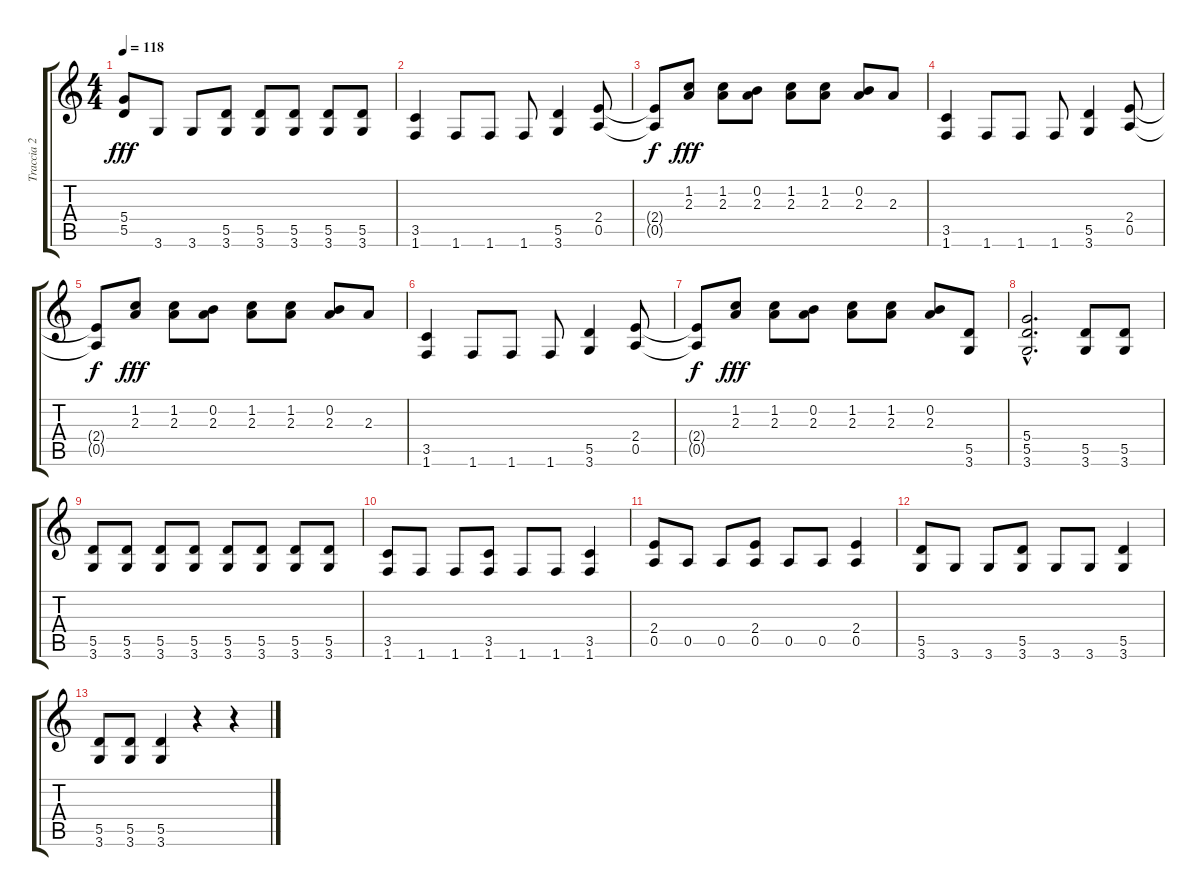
\track ("Traccia 2" "Traccia 2") {instrument distortionguitar}
\staff {score tabs}
\tuning (E4 B3 G3 D3 A2 E2) {hide}
\ts (4 4)
\tempo 118
\clef g2
\ks c
(5.4 5.5).8{dy fff} 3.6.8 3.6.8 (5.5 3.6).8 (5.5 3.6).8 (5.5 3.6).8 (5.5 3.6).8 (5.5 3.6).8 |
(3.5 1.6).4 1.6.8 1.6.8 1.6.8 (5.5 3.6).4 (2.4 0.5).8 |
(2.4{t} 0.5{t}).8{dy f} (1.2 2.3).8{dy fff} (1.2 2.3).8 (0.2 2.3).8 (1.2 2.3).8 (1.2 2.3).8 (0.2 2.3).8 2.3.8 |
(3.5 1.6).4 1.6.8 1.6.8 1.6.8 (5.5 3.6).4 (2.4 0.5).8 |
(2.4{t} 0.5{t}).8{dy f} (1.2 2.3).8{dy fff} (1.2 2.3).8 (0.2 2.3).8 (1.2 2.3).8 (1.2 2.3).8 (0.2 2.3).8 2.3.8 |
(3.5 1.6).4 1.6.8 1.6.8 1.6.8 (5.5 3.6).4 (2.4 0.5).8 |
(2.4{t} 0.5{t}).8{dy f} (1.2 2.3).8{dy fff} (1.2 2.3).8 (0.2 2.3).8 (1.2 2.3).8 (1.2 2.3).8 (0.2 2.3).8 (5.5 3.6).8 |
(5.4{hac} 5.5{hac} 3.6{hac}).2{d} (5.5 3.6).8 (5.5 3.6).8 |
(5.5 3.6).8 (5.5 3.6).8 (5.5 3.6).8 (5.5 3.6).8 (5.5 3.6).8 (5.5 3.6).8 (5.5 3.6).8 (5.5 3.6).8 |
(3.5 1.6).8 1.6.8 1.6.8 (3.5 1.6).8 1.6.8 1.6.8 (3.5 1.6).4 |
(2.4 0.5).8 0.5.8 0.5.8 (2.4 0.5).8 0.5.8 0.5.8 (2.4 0.5).4 |
(5.5 3.6).8 3.6.8 3.6.8 (5.5 3.6).8 3.6.8 3.6.8 (5.5 3.6).4 |
(5.5 3.6).8 (5.5 3.6).8 (5.5 3.6).4 r.4 r.4
